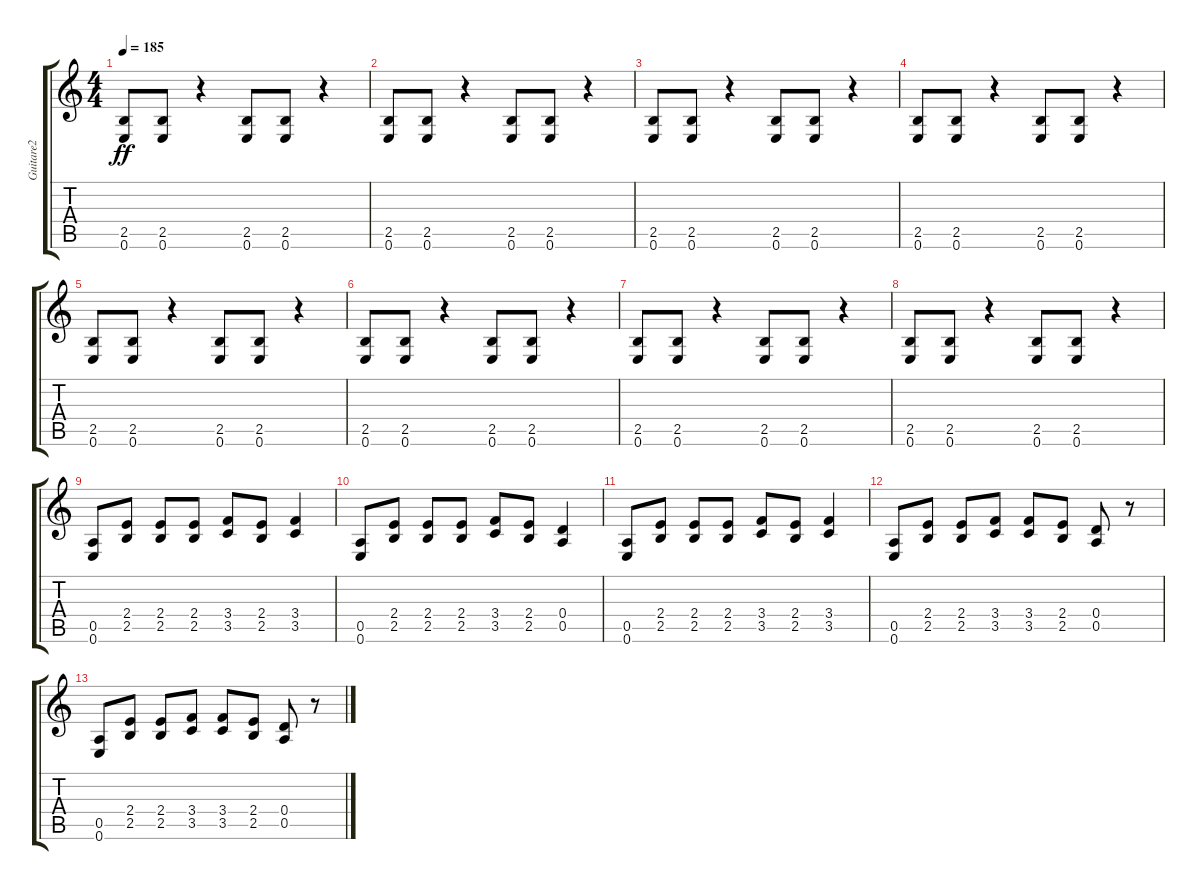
\track ("Guitare2" "Guitare2") {instrument distortionguitar}
\staff {score tabs}
\tuning (E4 B3 G3 D3 A2 E2) {hide}
\ts (4 4)
\tempo 185
\clef g2
\ks c
(2.5 0.6).8{dy ff} (2.5 0.6).8 r.4 (2.5 0.6).8 (2.5 0.6).8 r.4 |
(2.5 0.6).8 (2.5 0.6).8 r.4 (2.5 0.6).8 (2.5 0.6).8 r.4 |
(2.5 0.6).8 (2.5 0.6).8 r.4 (2.5 0.6).8 (2.5 0.6).8 r.4 |
(2.5 0.6).8 (2.5 0.6).8 r.4 (2.5 0.6).8 (2.5 0.6).8 r.4 |
(2.5 0.6).8 (2.5 0.6).8 r.4 (2.5 0.6).8 (2.5 0.6).8 r.4 |
(2.5 0.6).8 (2.5 0.6).8 r.4 (2.5 0.6).8 (2.5 0.6).8 r.4 |
(2.5 0.6).8 (2.5 0.6).8 r.4 (2.5 0.6).8 (2.5 0.6).8 r.4 |
(2.5 0.6).8 (2.5 0.6).8 r.4 (2.5 0.6).8 (2.5 0.6).8 r.4 |
(0.5 0.6).8 (2.4 2.5).8 (2.4 2.5).8 (2.4 2.5).8 (3.4 3.5).8 (2.4 2.5).8 (3.4 3.5).4 |
(0.5 0.6).8 (2.4 2.5).8 (2.4 2.5).8 (2.4 2.5).8 (3.4 3.5).8 (2.4 2.5).8 (0.4 0.5).4 |
(0.5 0.6).8 (2.4 2.5).8 (2.4 2.5).8 (2.4 2.5).8 (3.4 3.5).8 (2.4 2.5).8 (3.4 3.5).4 |
(0.5 0.6).8 (2.4 2.5).8 (2.4 2.5).8 (3.4 3.5).8 (3.4 3.5).8 (2.4 2.5).8 (0.4 0.5).8 r.8 |
(0.5 0.6).8 (2.4 2.5).8 (2.4 2.5).8 (3.4 3.5).8 (3.4 3.5).8 (2.4 2.5).8 (0.4 0.5).8 r.8
